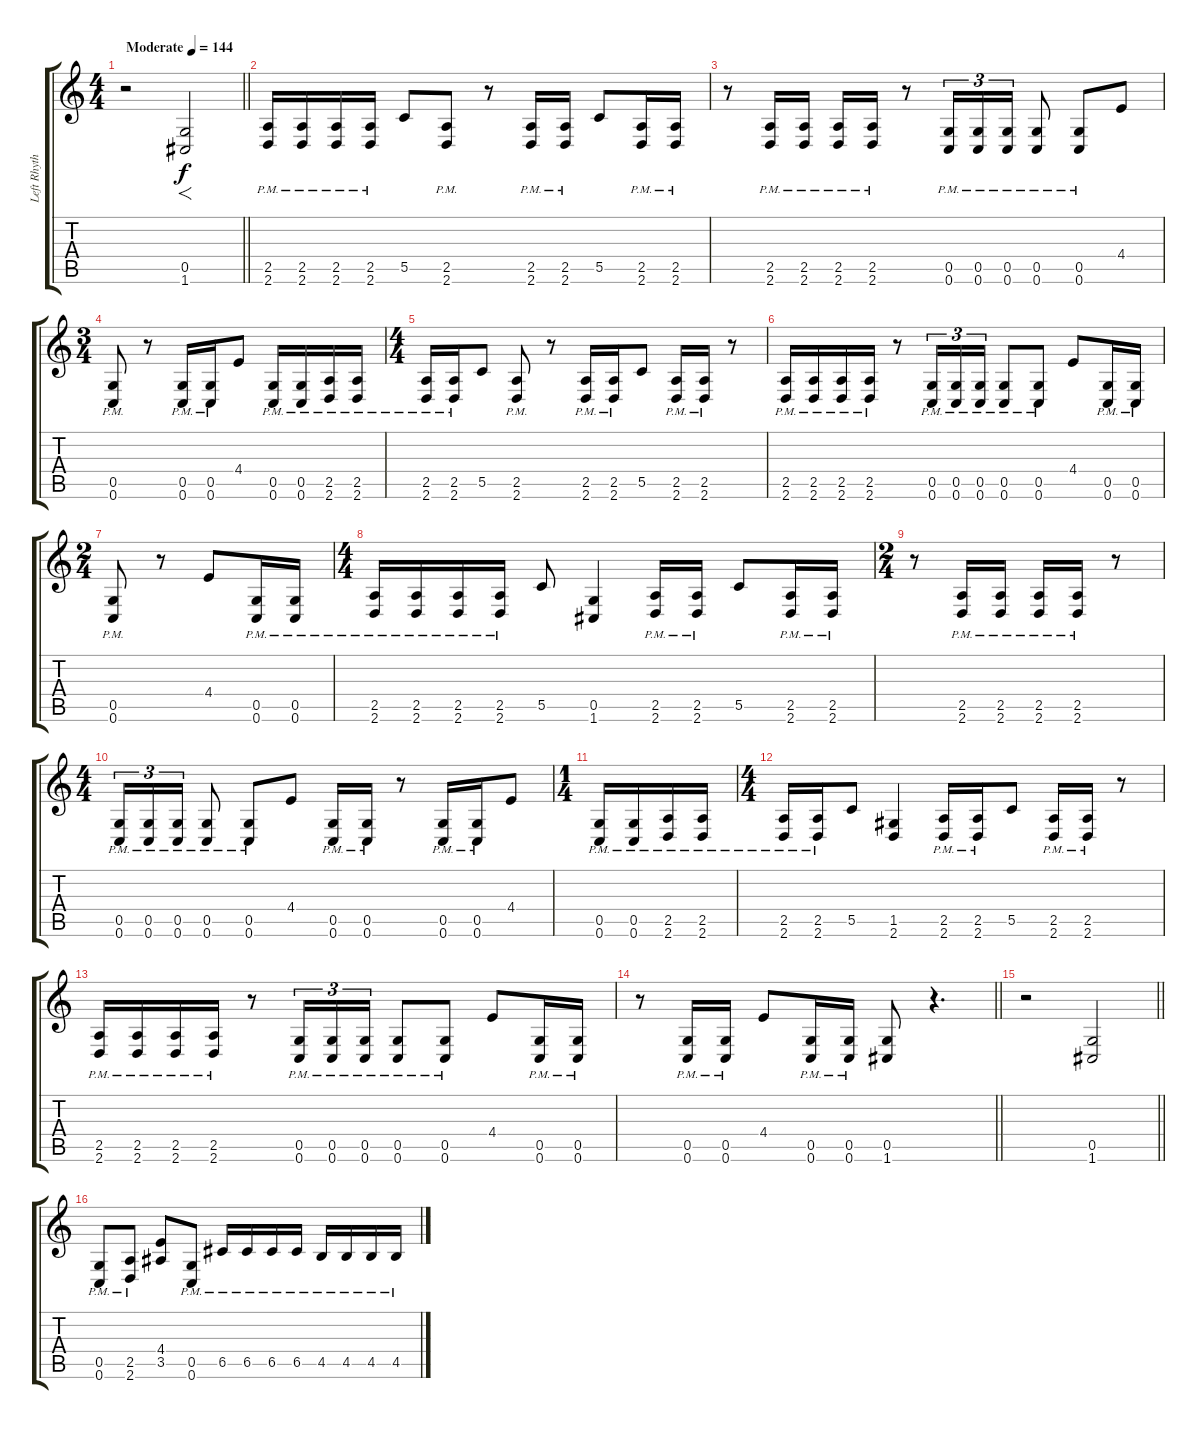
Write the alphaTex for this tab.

\track ("Left Rhythm" "Left Rhyth") {instrument distortionguitar}
\staff {score tabs}
\tuning (D4 A3 F3 C3 G2 C2) {hide}
\ts (4 4)
\section ("" "")
\tempo (144 "Moderate")
\clef g2
\barLineRight lightlight
\ks c
r.2{dy f instrument distortionguitar} (0.5 1.6).2{f} |
\section ("" "")
(2.5{pm} 2.6{pm}).16 (2.5{pm} 2.6{pm}).16 (2.5{pm} 2.6{pm}).16 (2.5{pm} 2.6{pm}).16 5.5.8 (2.5{pm} 2.6{pm}).8 r.8 (2.5{pm} 2.6{pm}).16 (2.5{pm} 2.6{pm}).16 5.5.8 (2.5{pm} 2.6{pm}).16 (2.5{pm} 2.6{pm}).16 |
r.8 (2.5{pm} 2.6{pm}).16 (2.5{pm} 2.6{pm}).16 (2.5{pm} 2.6{pm}).16 (2.5{pm} 2.6{pm}).16 r.8 (0.5{pm} 0.6{pm}).16{tu (3 2)} (0.5{pm} 0.6{pm}).16{tu (3 2)} (0.5{pm} 0.6{pm}).16{tu (3 2)} (0.5{pm} 0.6{pm}).8 (0.5{pm} 0.6{pm}).8 4.4.8 |
\ts (3 4)
(0.5{pm} 0.6{pm}).8 r.8 (0.5{pm} 0.6{pm}).16 (0.5{pm} 0.6{pm}).16 4.4.8 (0.5{pm} 0.6{pm}).16 (0.5{pm} 0.6{pm}).16 (2.5{pm} 2.6{pm}).16 (2.5{pm} 2.6{pm}).16 |
\ts (4 4)
(2.5{pm} 2.6{pm}).16 (2.5{pm} 2.6{pm}).16 5.5.8 (2.5{pm} 2.6{pm}).8 r.8 (2.5{pm} 2.6{pm}).16 (2.5{pm} 2.6{pm}).16 5.5.8 (2.5{pm} 2.6{pm}).16 (2.5{pm} 2.6{pm}).16 r.8 |
(2.5{pm} 2.6{pm}).16 (2.5{pm} 2.6{pm}).16 (2.5{pm} 2.6{pm}).16 (2.5{pm} 2.6{pm}).16 r.8 (0.5{pm} 0.6{pm}).16{tu (3 2)} (0.5{pm} 0.6{pm}).16{tu (3 2)} (0.5{pm} 0.6{pm}).16{tu (3 2)} (0.5{pm} 0.6{pm}).8 (0.5{pm} 0.6{pm}).8 4.4.8 (0.5{pm} 0.6{pm}).16 (0.5{pm} 0.6{pm}).16 |
\ts (2 4)
(0.5{pm} 0.6{pm}).8 r.8 4.4.8 (0.5{pm} 0.6{pm}).16 (0.5{pm} 0.6{pm}).16 |
\ts (4 4)
(2.5{pm} 2.6{pm}).16 (2.5{pm} 2.6{pm}).16 (2.5{pm} 2.6{pm}).16 (2.5{pm} 2.6{pm}).16 5.5.8 (0.5 1.6).4 (2.5{pm} 2.6{pm}).16 (2.5{pm} 2.6{pm}).16 5.5.8 (2.5{pm} 2.6{pm}).16 (2.5{pm} 2.6{pm}).16 |
\ts (2 4)
r.8 (2.5{pm} 2.6{pm}).16 (2.5{pm} 2.6{pm}).16 (2.5{pm} 2.6{pm}).16 (2.5{pm} 2.6{pm}).16 r.8 |
\ts (4 4)
(0.5{pm} 0.6{pm}).16{tu (3 2)} (0.5{pm} 0.6{pm}).16{tu (3 2)} (0.5{pm} 0.6{pm}).16{tu (3 2)} (0.5{pm} 0.6{pm}).8 (0.5{pm} 0.6{pm}).8 4.4.8 (0.5{pm} 0.6{pm}).16 (0.5{pm} 0.6{pm}).16 r.8 (0.5{pm} 0.6{pm}).16 (0.5{pm} 0.6{pm}).16 4.4.8 |
\ts (1 4)
(0.5{pm} 0.6{pm}).16 (0.5{pm} 0.6{pm}).16 (2.5{pm} 2.6{pm}).16 (2.5{pm} 2.6{pm}).16 |
\ts (4 4)
(2.5{pm} 2.6{pm}).16 (2.5{pm} 2.6{pm}).16 5.5.8 (1.5 2.6).4 (2.5{pm} 2.6{pm}).16 (2.5{pm} 2.6{pm}).16 5.5.8 (2.5{pm} 2.6{pm}).16 (2.5{pm} 2.6{pm}).16 r.8 |
(2.5{pm} 2.6{pm}).16 (2.5{pm} 2.6{pm}).16 (2.5{pm} 2.6{pm}).16 (2.5{pm} 2.6{pm}).16 r.8 (0.5{pm} 0.6{pm}).16{tu (3 2)} (0.5{pm} 0.6{pm}).16{tu (3 2)} (0.5{pm} 0.6{pm}).16{tu (3 2)} (0.5{pm} 0.6{pm}).8 (0.5{pm} 0.6{pm}).8 4.4.8 (0.5{pm} 0.6{pm}).16 (0.5{pm} 0.6{pm}).16 |
\barLineRight lightlight
r.8 (0.5{pm} 0.6{pm}).16 (0.5{pm} 0.6{pm}).16 4.4.8 (0.5{pm} 0.6{pm}).16 (0.5{pm} 0.6{pm}).16 (0.5 1.6).8 r.4{d} |
\section ("" "")
\barLineRight lightlight
r.2 (0.5 1.6).2 |
\section ("" "")
(0.5{pm} 0.6{pm}).8 (2.5{pm} 2.6{pm}).8 (4.4 3.5).8 (0.5{pm} 0.6{pm}).8 6.5{pm}.16 6.5{pm}.16 6.5{pm}.16 6.5{pm}.16 4.5{pm}.16 4.5{pm}.16 4.5{pm}.16 4.5{pm}.16
